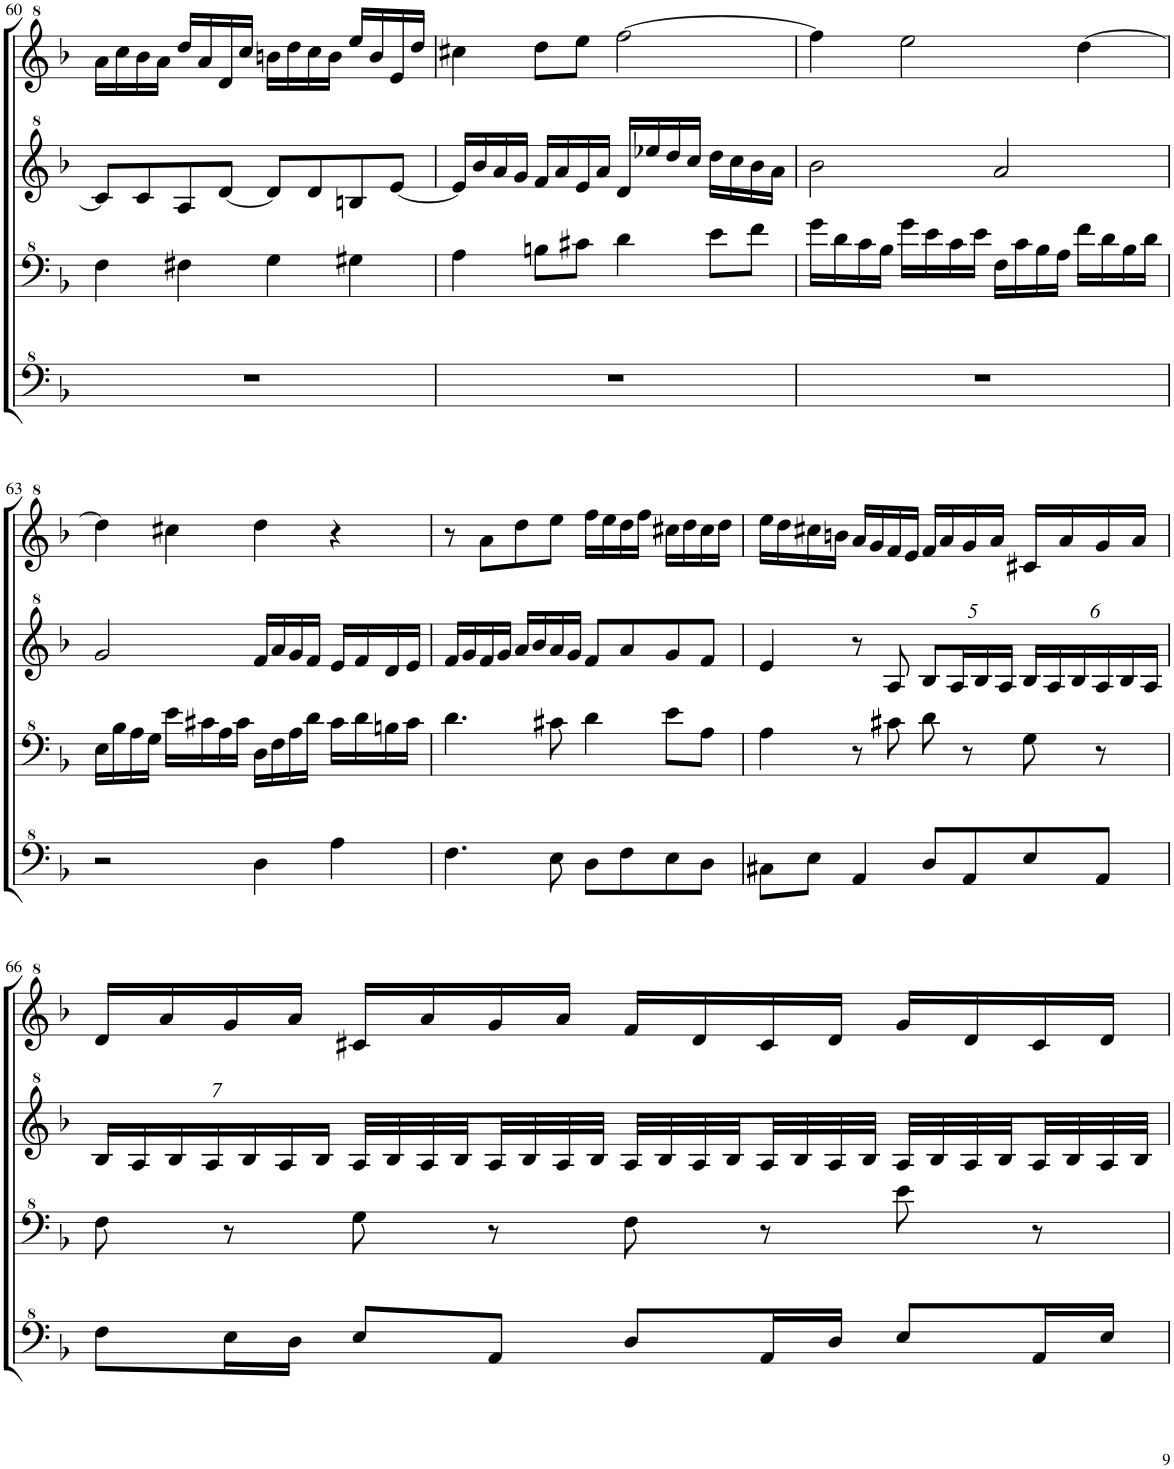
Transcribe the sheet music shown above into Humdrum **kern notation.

**kern	**kern	**kern	**kern
*part1	*part1	*part1	*part1
*staff4	*staff3	*staff2	*staff1
*I"Model III	*	*	*
!!LO:PB:g=z
*clefF^4	*clefF^4	*clefG^2	*clefG^2
*k[b-]	*k[b-]	*k[b-]	*k[b-]
*M4/4	*M4/4	*M4/4	*M4/4
=60	=60	=60	=60
1r	4f\	8cc/L]	16aa\LL
.	.	.	16ccc\
.	.	8cc/	16bb-\
.	.	.	16aa\JJ
.	4f#X\	8a/	16ddd/LL
.	.	.	16aa/
.	.	[8dd/J	16dd/
.	.	.	16ccc/JJ
.	4g\	8dd/L]	16bbn\LL
.	.	.	16ddd\
.	.	8dd/	16ccc\
.	.	.	16bb\JJ
.	4g#X\	8bn/	16eee/LL
.	.	.	16bb/
.	.	[8ee/J	16ee/
.	.	.	16ddd/JJ
=61	=61	=61	=61
1r	4a\	16ee/LL]	4ccc#X\
.	.	16bb-/	.
.	.	16aa/	.
.	.	16gg/JJ	.
.	8bn\L	16ff/LL	8ddd\L
.	.	16aa/	.
.	8cc#X\J	16ee/	8eee\J
.	.	16aa/JJ	.
.	4dd\	16dd/LL	[2fff\
.	.	16eee-X/	.
.	.	16ddd/	.
.	.	16ccc/JJ	.
.	8ee\L	16ddd\LL	.
.	.	16ccc\	.
.	8ff\J	16bb-\	.
.	.	16aa\JJ	.
=62	=62	=62	=62
1r	16gg\LL	2bb-\	4fff\]
.	16dd\	.	.
.	16cc\	.	.
.	16b-\JJ	.	.
.	16gg\LL	.	2eee\
.	16ee\	.	.
.	16cc\	.	.
.	16ee\JJ	.	.
.	16f\LL	2aa/	.
.	16cc\	.	.
.	16b-\	.	.
.	16a\JJ	.	.
.	16ff\LL	.	[4ddd\
.	16dd\	.	.
.	16b-\	.	.
.	16dd\JJ	.	.
!!LO:LB:g=z
=63	=63	=63	=63
2r	16e\LL	2gg/	4ddd\]
.	16b-\	.	.
.	16a\	.	.
.	16g\JJ	.	.
.	16ee\LL	.	4ccc#X\
.	16cc#X\	.	.
.	16a\	.	.
.	16cc#\JJ	.	.
4d\	16d\LL	16ff/LL	4ddd\
.	16f\	16aa/	.
.	16a\	16gg/	.
.	16dd\JJ	16ff/JJ	.
4a\	16cc#\LL	16ee/LL	4r
.	16dd\	16ff/	.
.	16bn\	16dd/	.
.	16cc#\JJ	16ee/JJ	.
=64	=64	=64	=64
4.f\	4.dd\	16ff/LL	8r
.	.	16gg/	.
.	.	16ff/	8aa\L
.	.	16gg/JJ	.
.	.	16aa/LL	8ddd\
.	.	16bb-/	.
8e\	8cc#X\	16aa/	8eee\J
.	.	16gg/JJ	.
8d\L	4dd\	8ff/L	16fff\LL
.	.	.	16eee\
8f\	.	8aa/	16ddd\
.	.	.	16fff\JJ
8e\	8ee\L	8gg/	16ccc#X\LL
.	.	.	16ddd\
8d\J	8a\J	8ff/J	16ccc#\
.	.	.	16ddd\JJ
=65	=65	=65	=65
8c#X\L	4a\	4ee/	16eee\LL
.	.	.	16ddd\
8e\J	.	.	16ccc#X\
.	.	.	16bbn\JJ
4A/	8r	8r	16aa/LL
.	.	.	16gg/
.	8cc#X\	8a/	16ff/
.	.	.	16ee/JJ
*	*	*Xbrackettup	*
8d/L	8dd\	10b-/L	16ff/LL
.	.	.	16aa/
.	.	20a/L	.
8A/	8r	.	16gg/
.	.	20b-/	.
.	.	.	16aa/JJ
.	.	20a/JJ	.
8e/	8g\	24b-/LL	16cc#X/LL
.	.	24a/	.
.	.	.	16aa/
.	.	24b-/	.
8A/J	8r	24a/	16gg/
.	.	24b-/	.
.	.	.	16aa/JJ
.	.	24a/JJ	.
!!LO:LB:g=z
=66	=66	=66	=66
8f\L	8f\	28b-/LL	16dd/LL
.	.	28a/	.
.	.	.	16aa/
.	.	28b-/	.
.	.	28a/	.
16e\L	8r	.	16gg/
.	.	28b-/	.
.	.	28a/	.
16d\JJ	.	.	16aa/JJ
.	.	28b-/JJ	.
8e/L	8g\	32a/LLL	16cc#X/LL
.	.	32b-/	.
.	.	32a/	16aa/
.	.	32b-/	.
8A/J	8r	32a/	16gg/
.	.	32b-/	.
.	.	32a/	16aa/JJ
.	.	32b-/JJJ	.
8d/L	8f\	32a/LLL	16ff/LL
.	.	32b-/	.
.	.	32a/	16dd/
.	.	32b-/	.
16A/L	8r	32a/	16cc#/
.	.	32b-/	.
16d/JJ	.	32a/	16dd/JJ
.	.	32b-/JJJ	.
8e/L	8ee\	32a/LLL	16gg/LL
.	.	32b-/	.
.	.	32a/	16dd/
.	.	32b-/	.
16A/L	8r	32a/	16cc#/
.	.	32b-/	.
16e/JJ	.	32a/	16dd/JJ
.	.	32b-/JJJ	.
=	=	=	=
*-	*-	*-	*-
